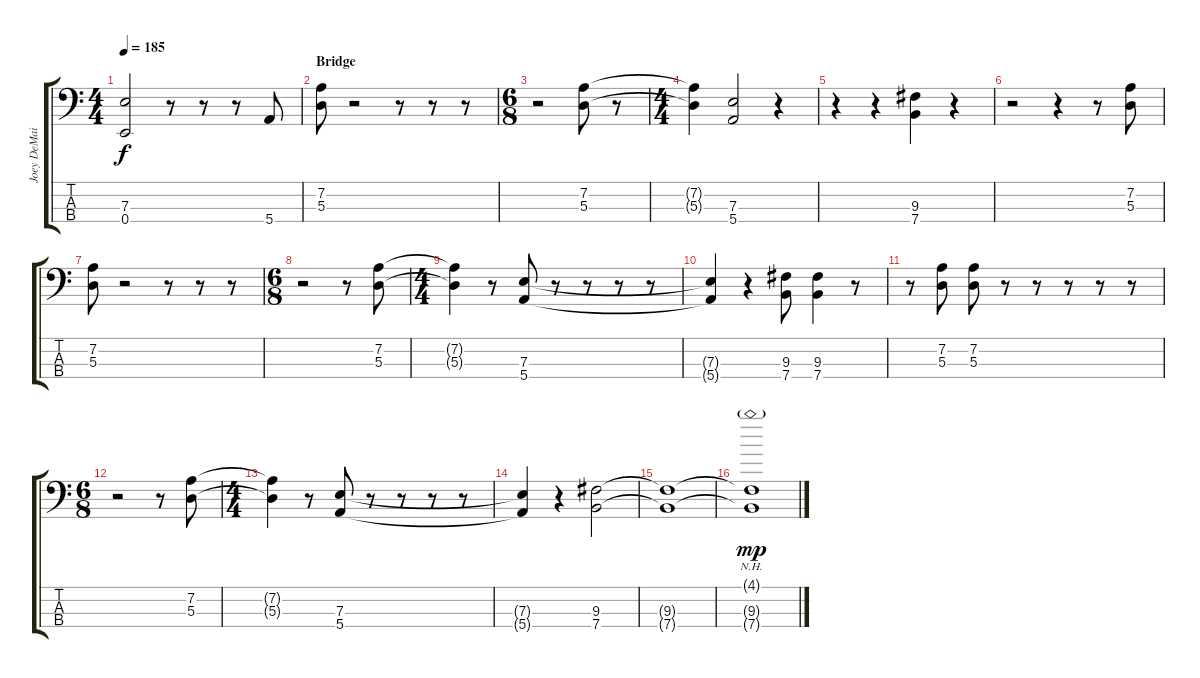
\track ("Joey DeMaio" "Joey DeMai") {instrument electricbasspick}
\staff {score tabs}
\tuning (G2 D2 A1 E1) {hide}
\ts (4 4)
\tempo 185
\clef f4
\ks c
(7.3{t} 0.4{t}).2{dy f} r.8 r.8 r.8 5.4.8 |
\section ("" "Bridge")
(7.2 5.3).8 r.2 r.8 r.8 r.8 |
\ts (6 8)
r.2 (7.2 5.3).8 r.8 |
\ts (4 4)
(7.2{t} 5.3{t}).4 (7.3 5.4).2 r.4 |
r.4 r.4 (9.3 7.4).4 r.4 |
r.2 r.4 r.8 (7.2 5.3).8 |
(7.2 5.3).8 r.2 r.8 r.8 r.8 |
\ts (6 8)
r.2 r.8 (7.2 5.3).8 |
\ts (4 4)
(7.2{t} 5.3{t}).4 r.8 (7.3 5.4).8 r.8 r.8 r.8 r.8 |
(7.3{t} 5.4{t}).4 r.4 (9.3 7.4).8 (9.3 7.4).4 r.8 |
r.8 (7.2 5.3).8 (7.2 5.3).8 r.8 r.8 r.8 r.8 r.8 |
\ts (6 8)
r.2 r.8 (7.2 5.3).8 |
\ts (4 4)
(7.2{t} 5.3{t}).4 r.8 (7.3 5.4).8 r.8 r.8 r.8 r.8 |
(7.3{t} 5.4{t}).4 r.4 (9.3 7.4).2 |
(9.3{t} 7.4{t}).1 |
(4.1{nh g} 9.3{t} 7.4{t}).1{dy mp}
